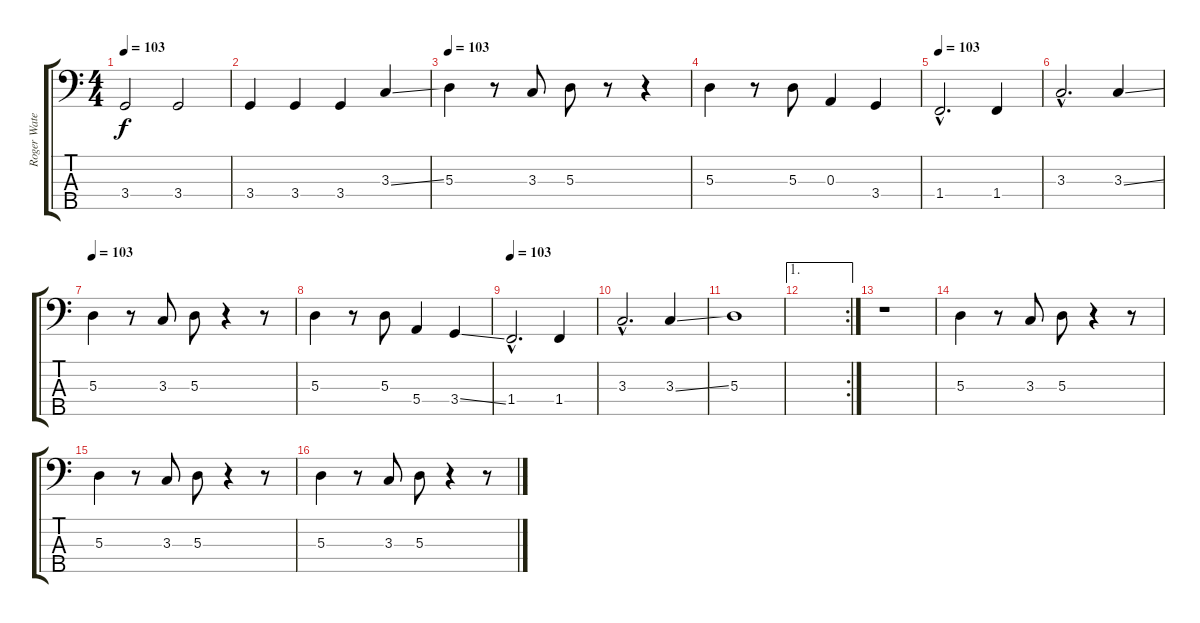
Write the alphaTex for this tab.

\track ("Roger Waters" "Roger Wate") {instrument electricbassfinger}
\staff {score tabs}
\tuning (G2 D2 A1 E1 B0) {hide}
\ts (4 4)
\tempo 103
\clef f4
\ks c
3.4.2{dy f} 3.4.2 |
3.4.4 3.4.4 3.4.4 3.3{ss}.4 |
\tempo 103
5.3.4 r.8 3.3.8 5.3.8 r.8 r.4 |
5.3.4 r.8 5.3.8 0.3.4 3.4.4 |
\tempo 103
1.4{hac}.2{d} 1.4.4 |
3.3{hac}.2{d} 3.3{ss}.4 |
\tempo 103
5.3.4 r.8 3.3.8 5.3.8 r.4 r.8 |
5.3.4 r.8 5.3.8 5.4.4 3.4{ss}.4 |
\tempo 103
1.4{hac}.2{d} 1.4.4 |
3.3{hac}.2{d} 3.3{ss}.4 |
5.3.1 |
\ae 1
\rc 2
|
r.1 |
5.3.4 r.8 3.3.8 5.3.8 r.4 r.8 |
5.3.4 r.8 3.3.8 5.3.8 r.4 r.8 |
5.3.4 r.8 3.3.8 5.3.8 r.4 r.8
